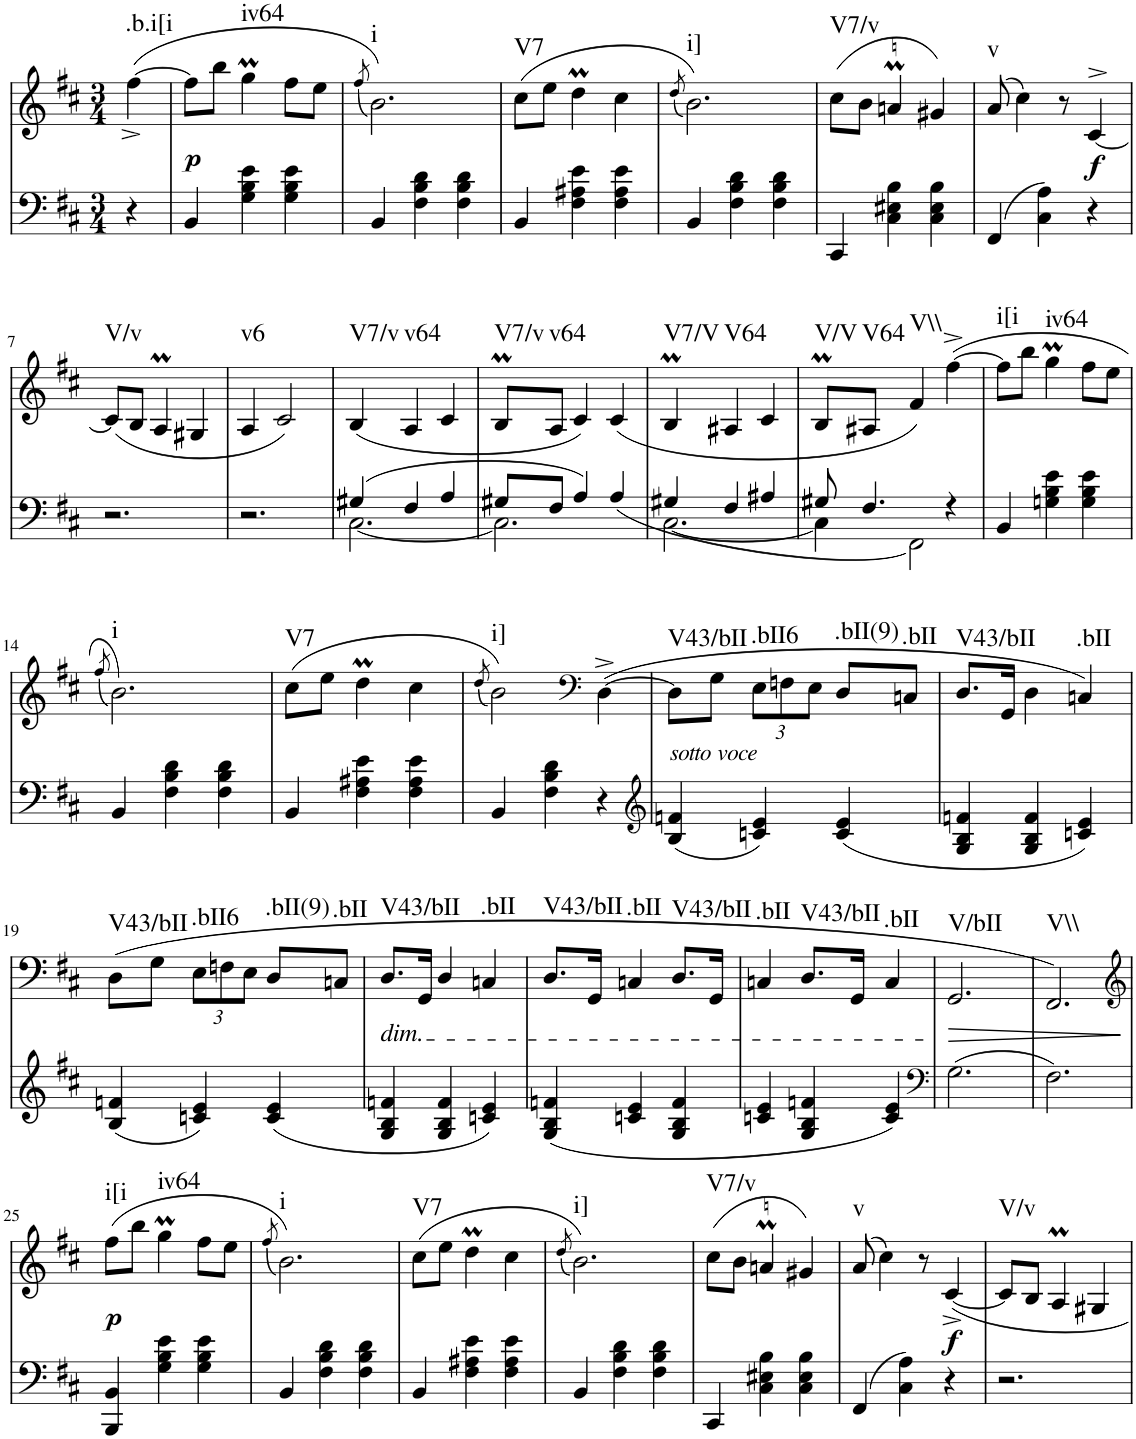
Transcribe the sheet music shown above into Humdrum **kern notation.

**kern	**kern	**dynam	**harte
*part2	*part1	*part1	*part1
*staff2	*staff1	*staff1	*
*I"Piano	*I"Piano	*	*
*I'Pno	*I'Pno	*	*
*clefF4	*clefG2	*	*
*k[f#c#]	*k[f#c#]	*	*
*b:	*b:	*	*
*M3/4	*M3/4	*	*
=	=	=	=
!	!	!	!LO:H:kt=.b.i[i
4r	([4ff#^<\	.	N
=1	=1	=1	=1
!	!	!LO:DY:b	!
4BB/	8ff#\L]	p	.
.	8bb\J	.	.
!	!	!	!LO:H:kt=iv64
4G\ 4B\ 4e\	4ggM\	.	N
4G\ 4B\ 4e\	8ff#\L	.	.
.	8ee\J	.	.
=2	=2	=2	=2
.	(8qff#/	.	.
!	!	!	!LO:H:kt=i
4BB/	2.b\))	.	N
4F#\ 4B\ 4d\	.	.	.
4F#\ 4B\ 4d\	.	.	.
=3	=3	=3	=3
!	!	!	!LO:H:kt=V7
4BB/	(8cc#\L	.	N
.	8ee\J	.	.
4F#\ 4A#X\ 4e\	4ddM\	.	.
4F#\ 4A#\ 4e\	4cc#\	.	.
=4	=4	=4	=4
.	(8qdd/	.	.
!	!	!	!LO:H:kt=i]
4BB/	2.b\))	.	N
4F#\ 4B\ 4d\	.	.	.
4F#\ 4B\ 4d\	.	.	.
=5	=5	=5	=5
!	!	!	!LO:H:kt=V7/v
4CC#/	(8cc#\L	.	N
.	8b\J	.	.
4C#\ 4E#X\ 4B\	4anM/	.	.
4C#\ 4E#\ 4B\	4g#X/)	.	.
=6	=6	=6	=6
!	!	!	!LO:H:kt=v
(4FF#/	(8a/	.	N
.	4cc#\)	.	.
4C#\ 4A\)	.	.	.
.	8r	.	.
!	!	!LO:DY:b	!
4r	[4c#^>/	f	.
!!LO:LB:g=z
=7	=7	=7	=7
!	!	!	!LO:H:kt=V/v
2.r	(<8c#/L]	.	N
.	8B/J	.	.
.	4AM/	.	.
.	4G#X/	.	.
=8	=8	=8	=8
!	!	!	!LO:H:kt=v6
2.r	4A/	.	N
.	2c#/)	.	.
=9	=9	=9	=9
*^	*	*	*
!	!	!	!	!LO:H:kt=V7/v
(4G#X/	[2.C#\	(4B/	.	N
!	!	!	!	!LO:H:kt=v64
4F#/	.	4A/	.	N
4A/	.	4c#/	.	.
=10	=10	=10	=10	=10
!	!	!	!	!LO:H:kt=V7/v
8G#X/L	2.C#\]	8BM/L	.	N
!	!	!	!	!LO:H:kt=v64
8F#/J	.	8A/J	.	N
4A/)	.	4c#/)	.	.
(4A/	.	(4c#/	.	.
=11	=11	=11	=11	=11
!	!	!	!	!LO:H:kt=V7/V
4G#X/	[2.C#\	4BM/	.	N
!	!	!	!	!LO:H:kt=V64
4F#/	.	4A#X/	.	N
4A#X/	.	4c#/	.	.
=12	=12	=12	=12	=12
!	!	!	!	!LO:H:kt=V/V
8G#X/	4C#\]	8BM/L	.	N
!	!	!	!	!LO:H:kt=V64
4.F#/	.	8A#X/J	.	N
!	!	!	!	!LO:H:kt=V\\
.	2FF#\)	4f#/)	.	N
4r	.	([4ff#^\	.	.
*v	*v	*	*	*
=13	=13	=13	=13
!	!	!	!LO:H:kt=i[i
4BB/	8ff#\L]	.	N
.	8bb\J	.	.
!	!	!	!LO:H:kt=iv64
4Gn\ 4B\ 4e\	4ggM\	.	N
4G\ 4B\ 4e\	8ff#\L	.	.
.	8ee\J	.	.
!!LO:LB:g=z
=14	=14	=14	=14
.	(8qff#/	.	.
!	!	!	!LO:H:kt=i
4BB/	2.b\))	.	N
4F#\ 4B\ 4d\	.	.	.
4F#\ 4B\ 4d\	.	.	.
=15	=15	=15	=15
!	!	!	!LO:H:kt=V7
4BB/	(8cc#\L	.	N
.	8ee\J	.	.
4F#\ 4A#X\ 4e\	4ddM\	.	.
4F#\ 4A#\ 4e\	4cc#\	.	.
=16	=16	=16	=16
.	(8qdd/	.	.
!	!	!	!LO:H:kt=i]
4BB/	2b\))	.	N
4F#\ 4B\ 4d\	.	.	.
*	*clefF4	*	*
4r	([4D^\	.	.
=17	=17	=17	=17
*clefG2	*	*	*
!	!LO:TX:b:i:t=sotto voce	!	!LO:H:kt=V43/bII
(4B/ 4fn/	8D\L]	.	N
.	8G\J	.	.
*	*Xbrackettup	*	*
!	!	!	!LO:H:kt=.bII6
4cn/ 4e/)	12E\L	.	N
.	12Fn\	.	.
.	12E\J	.	.
!	!	!	!LO:H:kt=.bII(9)
(4c/ 4e/	8D/L	.	N
!	!	!	!LO:H:kt=.bII
.	8Cn/J	.	N
=18	=18	=18	=18
!	!	!	!LO:H:kt=V43/bII
4G/ 4B/ 4fn/	8.D/L	.	N
.	16GG/Jk	.	.
4G/ 4B/ 4f/	4D\	.	.
!	!	!	!LO:H:kt=.bII
4cn/ 4e/)	4Cn/)	.	N
!!LO:LB:g=z
=19	=19	=19	=19
!	!	!	!LO:H:kt=V43/bII
(4B/ 4fn/	(8D\L	.	N
.	8G\J	.	.
!	!	!	!LO:H:kt=.bII6
4cn/ 4e/)	12E\L	.	N
.	12Fn\	.	.
.	12E\J	.	.
!	!	!	!LO:H:kt=.bII(9)
(4c/ 4e/	8D/L	.	N
!	!	!	!LO:H:kt=.bII
.	8Cn/J	.	N
=20	=20	=20	=20
!	!LO:TX:b:i:t=dim.	!	!LO:H:kt=V43/bII
4G/ 4B/ 4fn/	8.D/L	.	N
.	16GG/Jk	.	.
4G/ 4B/ 4f/	4D/	.	.
!	!	!	!LO:H:kt=.bII
4cn/ 4e/)	4Cn/	.	N
=21	=21	=21	=21
!	!	!	!LO:H:kt=V43/bII
(<4G/ 4B/ 4fn/	8.D/L	.	N
.	16GG/Jk	.	.
!	!	!	!LO:H:kt=.bII
4cn/ 4e/	4Cn/	.	N
!	!	!	!LO:H:kt=V43/bII
4G/ 4B/ 4f/	8.D/L	.	N
.	16GG/Jk	.	.
=22	=22	=22	=22
!	!	!	!LO:H:kt=.bII
4cn/ 4e/	4Cn/	.	N
!	!	!	!LO:H:kt=V43/bII
4G/ 4B/ 4fn/	8.D/L	.	N
.	16GG/Jk	.	.
!	!	!	!LO:H:kt=.bII
4c/ 4e/)	4C/	.	N
=23	=23	=23	=23
*clefF4	*	*	*
!	!	!LO:HP:b	!LO:H:kt=V/bII
(2.G\	2.GG/	>	N
=24	=24	=24	=24
!	!	!	!LO:H:kt=V\\
2.F#\)	2.FF#/)	.	N
.	.	]	.
!!LO:LB:g=z
=25	=25	=25	=25
*	*clefG2	*	*
!	!	!LO:DY:b	!LO:H:kt=i[i
4BBB/ 4BB/	(8ff#\L	p	N
.	8bb\J	.	.
!	!	!	!LO:H:kt=iv64
4G\ 4B\ 4e\	4ggM\	.	N
4G\ 4B\ 4e\	8ff#\L	.	.
.	8ee\J	.	.
=26	=26	=26	=26
.	(8qff#/	.	.
!	!	!	!LO:H:kt=i
4BB/	2.b\))	.	N
4F#\ 4B\ 4d\	.	.	.
4F#\ 4B\ 4d\	.	.	.
=27	=27	=27	=27
!	!	!	!LO:H:kt=V7
4BB/	(8cc#\L	.	N
.	8ee\J	.	.
4F#\ 4A#X\ 4e\	4ddM\	.	.
4F#\ 4A#\ 4e\	4cc#\	.	.
=28	=28	=28	=28
.	(8qdd/	.	.
!	!	!	!LO:H:kt=i]
4BB/	2.b\))	.	N
4F#\ 4B\ 4d\	.	.	.
4F#\ 4B\ 4d\	.	.	.
=29	=29	=29	=29
!	!	!	!LO:H:kt=V7/v
4CC#/	(8cc#\L	.	N
.	8b\J	.	.
4C#\ 4E#X\ 4B\	4anM/	.	.
4C#\ 4E#\ 4B\	4g#X/)	.	.
=30	=30	=30	=30
!	!	!	!LO:H:kt=v
(4FF#/	(8a/	.	N
.	4cc#\)	.	.
4C#\ 4A\)	.	.	.
.	8r	.	.
!	!	!LO:DY:b	!
4r	[4c#^/	f	.
=31	=31	=31	=31
!	!	!	!LO:H:kt=V/v
2.r	8c#/L]	.	N
.	8B/J	.	.
.	4AM/	.	.
.	4G#X/	.	.
=	=	=	=
*-	*-	*-	*-
